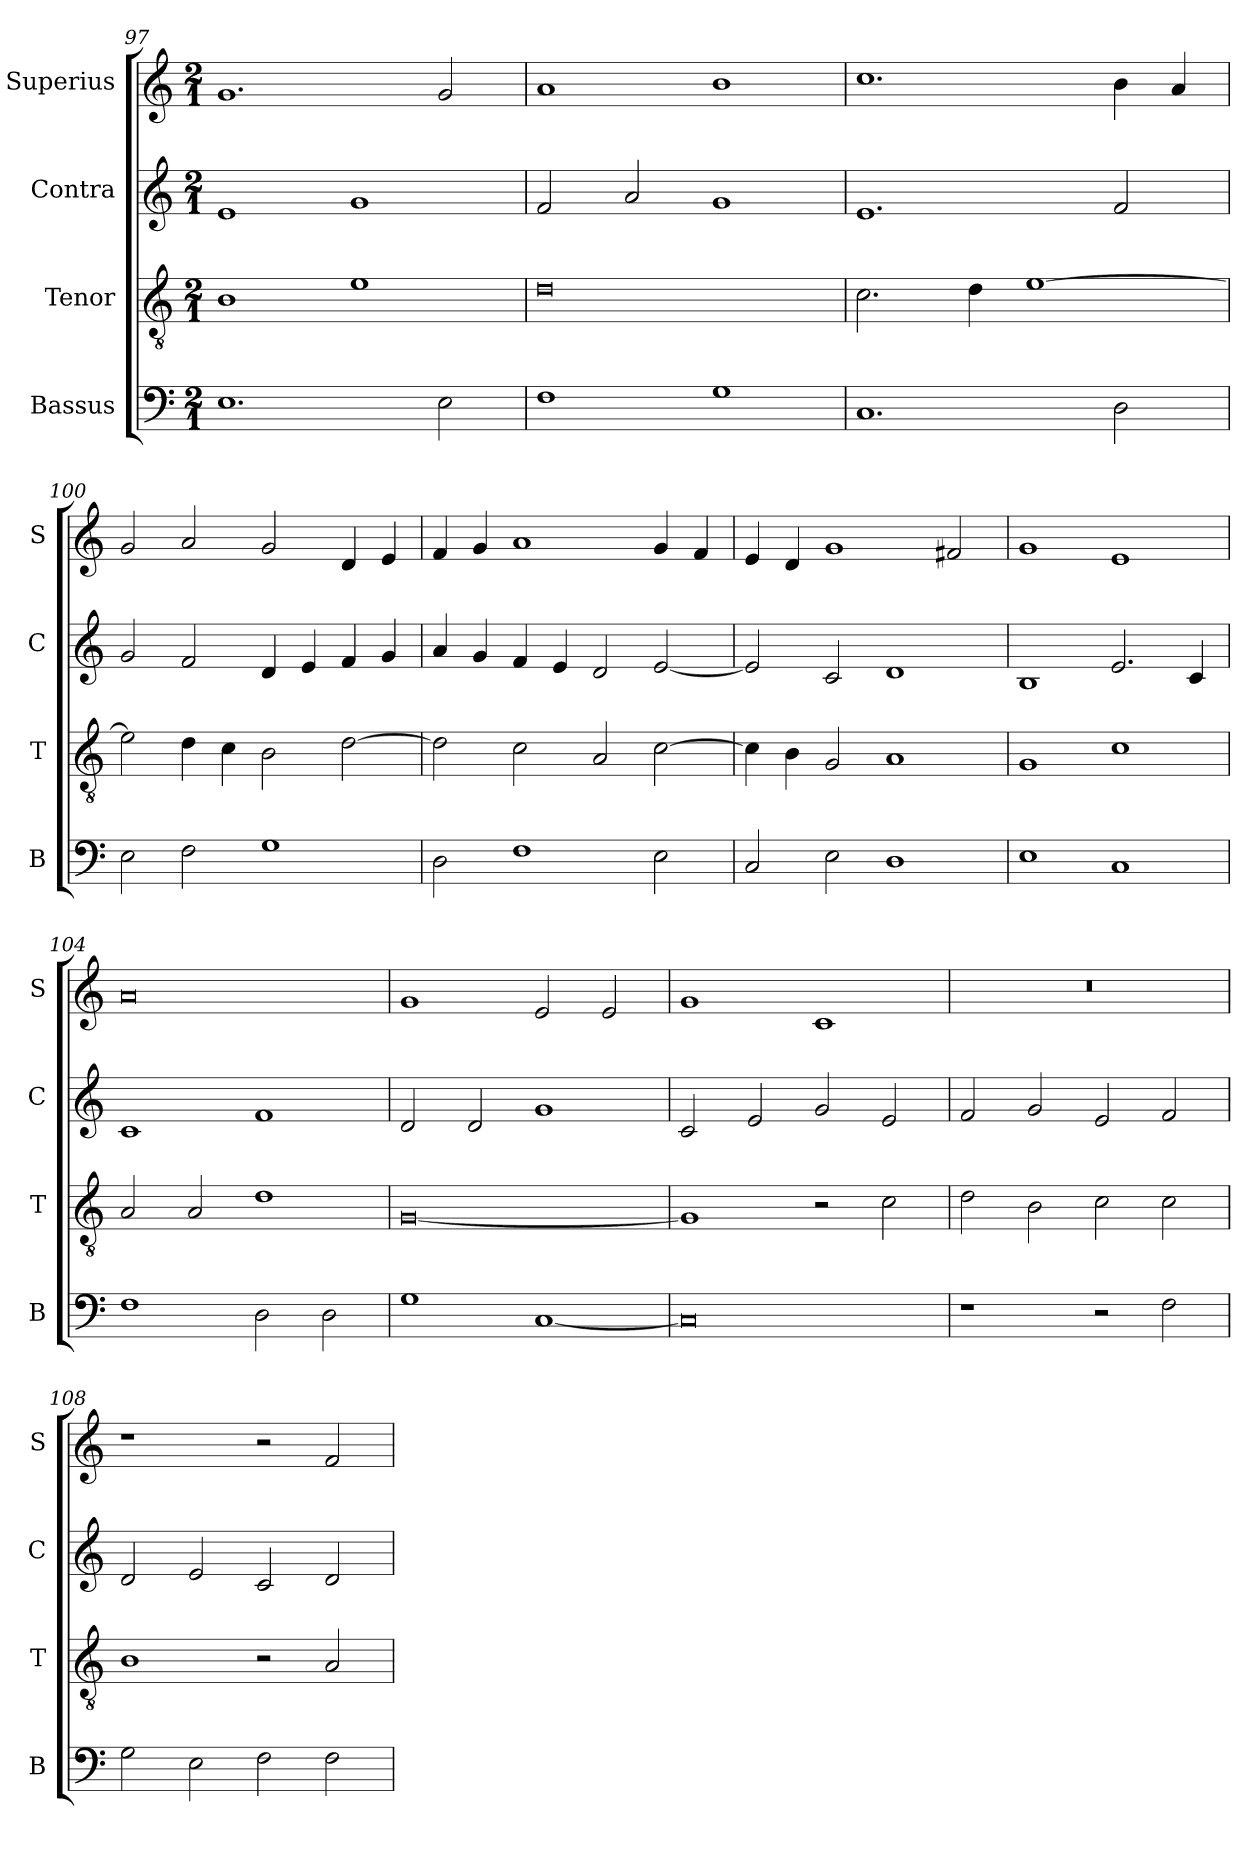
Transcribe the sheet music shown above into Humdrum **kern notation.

**kern	**kern	**kern	**kern
*part4	*part3	*part2	*part1
*staff4	*staff3	*staff2	*staff1
*I"Bassus	*I"Tenor	*I"Contra	*I"Superius
*I'B	*I'T	*I'C	*I'S
*clefF4	*clefGv2	*clefG2	*clefG2
*k[]	*k[]	*k[]	*k[]
*M2/1	*M2/1	*M2/1	*M2/1
=97	=97	=97	=97
1.E	1B	1e	1.g
.	1e	1g	.
2E\	.	.	2g/
=98	=98	=98	=98
1F	0d	2f/	1a
.	.	2a/	.
1G	.	1g	1b
=99	=99	=99	=99
1.C	2.c\	1.e	1.cc
.	4d\	.	.
.	[1e	.	.
2D\	.	2f/	4b\
.	.	.	4a/
=100	=100	=100	=100
2E\	2e\]	2g/	2g/
2F\	4d\	2f/	2a/
.	4c\	.	.
1G	2B\	4d/	2g/
.	.	4e/	.
.	[2d\	4f/	4d/
.	.	4g/	4e/
=101	=101	=101	=101
2D\	2d\]	4a/	4f/
.	.	4g/	4g/
1F	2c\	4f/	1a
.	.	4e/	.
.	2A/	2d/	.
2E\	[2c\	[2e/	4g/
.	.	.	4f/
=102	=102	=102	=102
2C/	4c\]	2e/]	4e/
.	4B\	.	4d/
2E\	2G/	2c/	1g
1D	1A	1d	.
.	.	.	2f#X/
=103	=103	=103	=103
1E	1G	1B	1g
1C	1c	2.e/	1e
.	.	4c/	.
=104	=104	=104	=104
1F	2A/	1c	0a
.	2A/	.	.
2D\	1d	1f	.
2D\	.	.	.
=105	=105	=105	=105
1G	[0G	2d/	1g
.	.	2d/	.
[1C	.	1g	2e/
.	.	.	2e/
=106	=106	=106	=106
0C]	1G]	2c/	1g
.	.	2e/	.
.	2r	2g/	1c
.	2c\	2e/	.
=107	=107	=107	=107
1r	2d\	2f/	0r
.	2B\	2g/	.
2r	2c\	2e/	.
2F\	2c\	2f/	.
=108	=108	=108	=108
2G\	1B	2d/	1r
2E\	.	2e/	.
2F\	2r	2c/	2r
2F\	2A/	2d/	2f/
=	=	=	=
*-	*-	*-	*-
